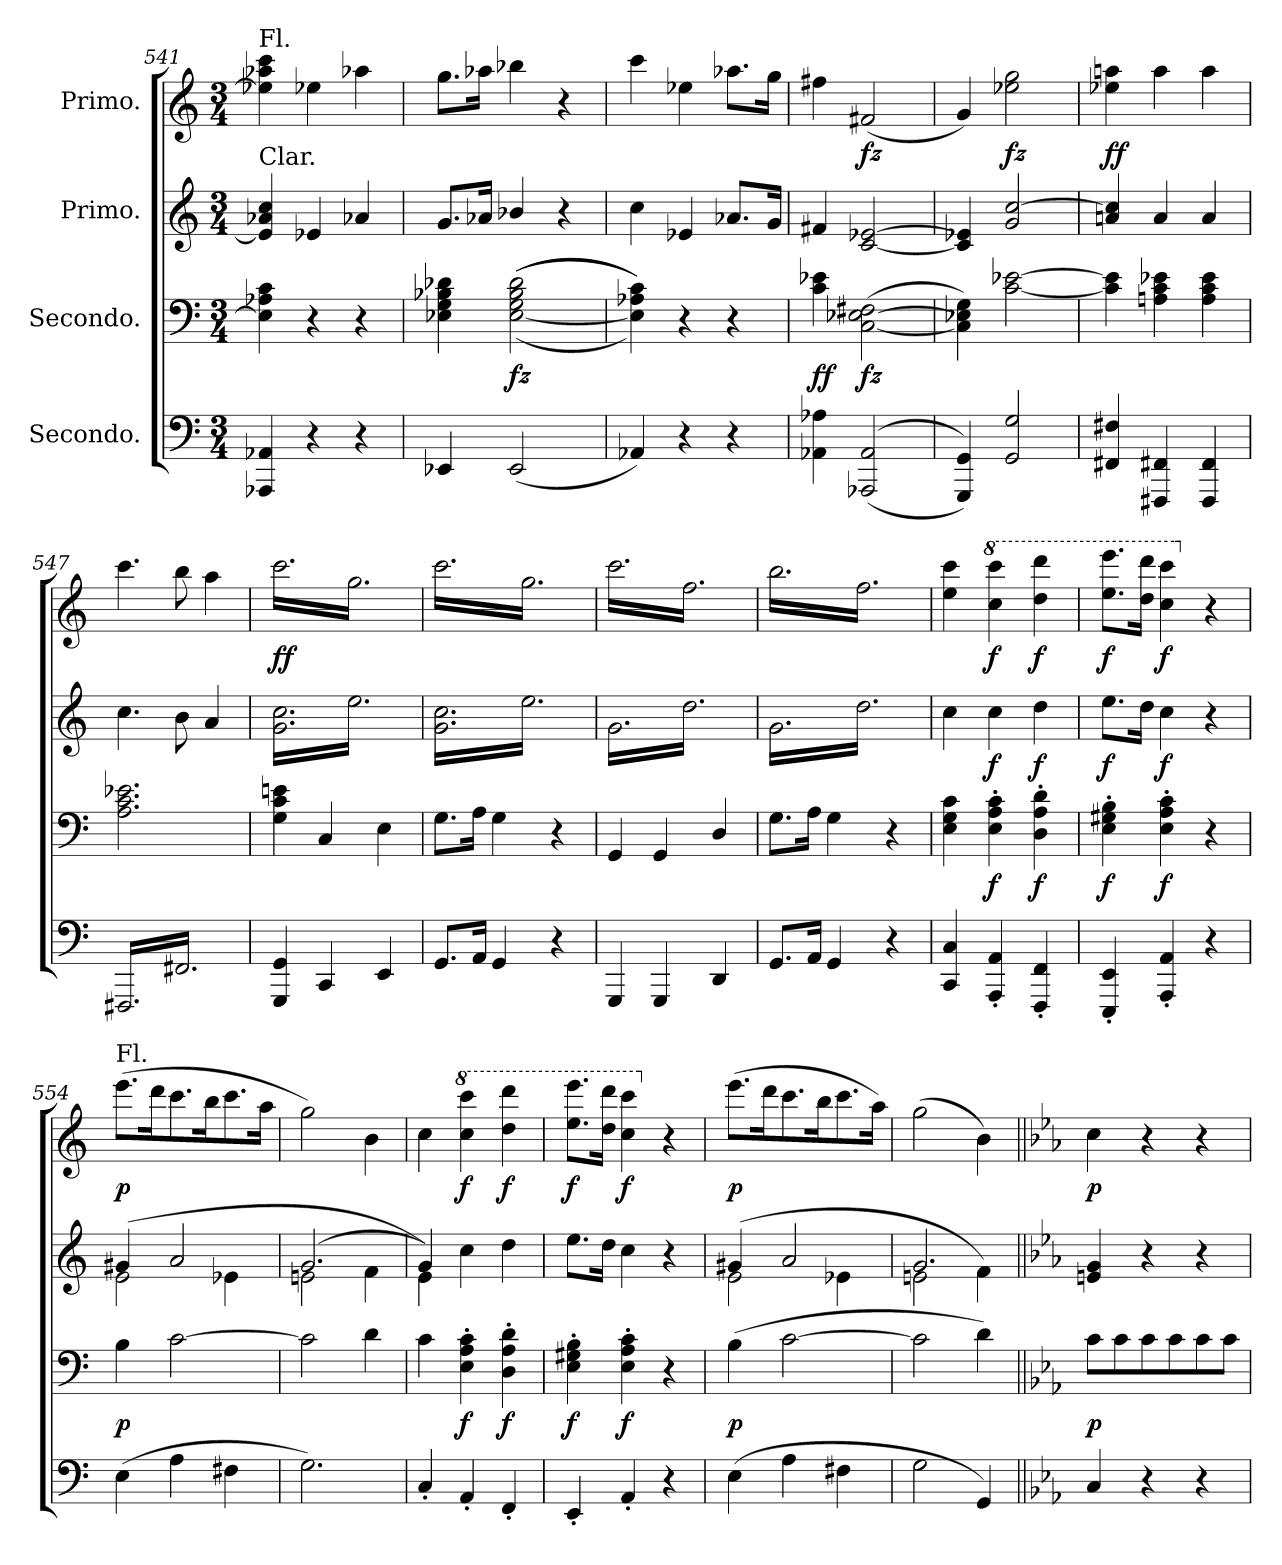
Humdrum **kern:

**kern	**kern	**dynam	**kern	**dynam	**kern	**dynam
*part4	*part3	*part3	*part2	*part2	*part1	*part1
*staff4	*staff3	*staff3	*staff2	*staff2	*staff1	*staff1
*I"Secondo.	*I"Secondo.	*	*I"Primo.	*	*I"Primo.	*
*clefF4	*clefF4	*	*clefG2	*	*clefG2	*
*k[]	*k[]	*	*k[]	*	*k[]	*
*M3/4	*M3/4	*	*M3/4	*	*M3/4	*
=541	=541	=541	=541	=541	=541	=541
!	!	!	!	!	!LO:TX:a:t=Fl.	!
!	!	!	!LO:TX:a:t=Clar.	!	!	!
4AAA-X/ 4AA-X/	4E-]\ 4A-X\ 4c\	.	4e-]/ 4a-X/ 4cc/	.	4ee-X]\ 4aa-X\ 4ccc\	.
4r	4r	.	4e-X/	.	4ee-X\	.
4r	4r	.	4a-X/	.	4aa-X\	.
=542	=542	=542	=542	=542	=542	=542
4EE-X/	4E-X\ 4G\ 4B-X\ 4d-X\	.	8.g/L	.	8.gg\L	.
.	.	.	16a-X/Jk	.	16aa-X\Jk	.
(2EE-/	(<(>(>[2E-\ 2G\ 2B-\ 2d-\	fz	4b-X/	.	4bb-X\	.
.	.	.	4r	.	4r	.
=543	=543	=543	=543	=543	=543	=543
4AA-X/)	4E-]\ 4A-X\ 4c\)))	.	4cc\	.	4ccc\	.
4r	4r	.	4e-X/	.	4ee-X\	.
4r	4r	.	8.a-X/L	.	8.aa-X\L	.
.	.	.	16g/Jk	.	16gg\Jk	.
=544	=544	=544	=544	=544	=544	=544
4AA-X\ 4A-X\	4c\ 4e-X\	ff	4f#X/	.	4ff#X\	.
(<(>2AAA-X/ 2AA-/	([2C\ [2E-X\ 2F#X\	fz	[2c/ [2e-X/	.	(2f#X/	fz
=545	=545	=545	=545	=545	=545	=545
4GGG/ 4GG/))	4C]\ 4E-X]\ 4G\)	.	4c]/ 4e-X]/	.	4g/)	.
2GG/ 2G/	[2c\ [2e-X\	.	2g/ [2cc/	.	2ee-X\ 2gg\	fz
=546	=546	=546	=546	=546	=546	=546
4FF#X/ 4F#X/	4c]\ 4e-]\	.	4an/ 4cc]/	.	4ee-X\ 4aan\	ff
4FFF#X/ 4FF#X/	4An\ 4c\ 4e-X\	.	4a/	.	4aa\	.
4FFF#/ 4FF#/	4A\ 4c\ 4e-\	.	4a/	.	4aa\	.
=547	=547	=547	=547	=547	=547	=547
*tremolo	*	*	*	*	*	*
16FFF#X/LL	2.A\ 2.c\ 2.e-X\	.	4.cc\	.	4.ccc\	.
16FF#X/	.	.	.	.	.	.
16FFF#X/	.	.	.	.	.	.
16FF#X/	.	.	.	.	.	.
16FFF#X/	.	.	.	.	.	.
16FF#X/	.	.	.	.	.	.
16FFF#X/	.	.	8b\	.	8bb\	.
16FF#X/	.	.	.	.	.	.
16FFF#X/	.	.	4a/	.	4aa\	.
16FF#X/	.	.	.	.	.	.
16FFF#X/	.	.	.	.	.	.
16FF#X/JJ	.	.	.	.	.	.
*Xtremolo	*	*	*	*	*	*
=548	=548	=548	=548	=548	=548	=548
*	*	*	*tremolo	*	*	*
*	*	*	*	*	*tremolo	*
4GGG/ 4GG/	4G\ 4c\ 4en\	.	16g\ 16cc\LL	.	16ccc\LL	ff
.	.	.	16ee\	.	16gg\	.
.	.	.	16g\ 16cc\	.	16ccc\	.
.	.	.	16ee\	.	16gg\	.
4CC/	4C/	.	16g\ 16cc\	.	16ccc\	.
.	.	.	16ee\	.	16gg\	.
.	.	.	16g\ 16cc\	.	16ccc\	.
.	.	.	16ee\	.	16gg\	.
4EE/	4E\	.	16g\ 16cc\	.	16ccc\	.
.	.	.	16ee\	.	16gg\	.
.	.	.	16g\ 16cc\	.	16ccc\	.
.	.	.	16ee\JJ	.	16gg\JJ	.
=549	=549	=549	=549	=549	=549	=549
8.GG/L	8.G\L	.	16g\ 16cc\LL	.	16ccc\LL	.
.	.	.	16ee\	.	16gg\	.
.	.	.	16g\ 16cc\	.	16ccc\	.
16AA/Jk	16A\Jk	.	16ee\	.	16gg\	.
4GG/	4G\	.	16g\ 16cc\	.	16ccc\	.
.	.	.	16ee\	.	16gg\	.
.	.	.	16g\ 16cc\	.	16ccc\	.
.	.	.	16ee\	.	16gg\	.
4r	4r	.	16g\ 16cc\	.	16ccc\	.
.	.	.	16ee\	.	16gg\	.
.	.	.	16g\ 16cc\	.	16ccc\	.
.	.	.	16ee\JJ	.	16gg\JJ	.
=550	=550	=550	=550	=550	=550	=550
4GGG/	4GG/	.	16g\LL	.	16ccc\LL	.
.	.	.	16dd\	.	16ff\	.
.	.	.	16g\	.	16ccc\	.
.	.	.	16dd\	.	16ff\	.
4GGG/	4GG/	.	16g\	.	16ccc\	.
.	.	.	16dd\	.	16ff\	.
.	.	.	16g\	.	16ccc\	.
.	.	.	16dd\	.	16ff\	.
4DD/	4D/	.	16g\	.	16ccc\	.
.	.	.	16dd\	.	16ff\	.
.	.	.	16g\	.	16ccc\	.
.	.	.	16dd\JJ	.	16ff\JJ	.
=551	=551	=551	=551	=551	=551	=551
8.GG/L	8.G\L	.	16g\LL	.	16bb\LL	.
.	.	.	16dd\	.	16ff\	.
.	.	.	16g\	.	16bb\	.
16AA/Jk	16A\Jk	.	16dd\	.	16ff\	.
4GG/	4G\	.	16g\	.	16bb\	.
.	.	.	16dd\	.	16ff\	.
.	.	.	16g\	.	16bb\	.
.	.	.	16dd\	.	16ff\	.
4r	4r	.	16g\	.	16bb\	.
.	.	.	16dd\	.	16ff\	.
.	.	.	16g\	.	16bb\	.
.	.	.	16dd\JJ	.	16ff\JJ	.
*	*	*	*	*	*Xtremolo	*
*	*	*	*Xtremolo	*	*	*
=552	=552	=552	=552	=552	=552	=552
4CC/ 4C/	4E\ 4G\ 4c\	.	4cc\	.	4ee\ 4ccc\	.
.	.	.	.	.	.	.
.	.	.	.	.	.	.
.	.	.	.	.	.	.
*	*	*	*	*	*8va	*
!	!	!	!	!LO:DY:b	!	!
4AAA'/ 4AA'/	4E'\ 4A'\ 4c'\	f	4cc\	f	4ccc\ 4cccc\	f
.	.	.	.	.	.	.
!	!	!	!	!LO:DY:b	!	!
4FFF'/ 4FF'/	4D'\ 4A'\ 4d'\	f	4dd\	f	4ddd\ 4dddd\	f
=553	=553	=553	=553	=553	=553	=553
!	!	!	!	!LO:DY:b	!	!
4EEE'/ 4EE'/	4E'\ 4G#X'\ 4B'\	f	8.ee\L	f	8.eee\ 8.eeee\L	f
.	.	.	16dd\Jk	.	16ddd\ 16dddd\Jk	.
!	!	!	!	!LO:DY:b	!	!
4AAA'/ 4AA'/	4E'\ 4A'\ 4c'\	f	4cc\	f	4ccc\ 4cccc\	f
*	*	*	*	*	*X8va	*
4r	4r	.	4r	.	4r	.
=554	=554	=554	=554	=554	=554	=554
*	*	*	*^	*	*	*
!	!	!	!	!	!	!LO:TX:a:t=Fl.	!
(4E\	4B\	p	(4g#X/	2e\	.	(8.eee\L	p
.	.	.	.	.	.	16ddd\K	.
4A\	[2c\	.	2a/	.	.	8.ccc\	.
.	.	.	.	.	.	16bb\K	.
4F#X\	.	.	.	4e-X\	.	8.ccc\	.
.	.	.	.	.	.	16aa\Jk	.
=555	=555	=555	=555	=555	=555	=555	=555
2.G\)	2c\]	.	(2.g/	2en\	.	2gg\)	.
.	4d\	.	.	4f\	.	4b\	.
=556	=556	=556	=556	=556	=556	=556	=556
4C'/	4c\	.	4g/))	4e\	.	4cc\	.
*	*	*	*	*	*	*8va	*
4AA'/	4E'\ 4A'\ 4c'\	f	4cc\	2ryy	.	4ccc\ 4cccc\	f
4FF'/	4D'\ 4A'\ 4d'\	f	4dd\	.	.	4ddd\ 4dddd\	f
*	*	*	*v	*v	*	*	*
=557	=557	=557	=557	=557	=557	=557
4EE'/	4E'\ 4G#X'\ 4B'\	f	8.ee\L	.	8.eee\ 8.eeee\L	f
.	.	.	16dd\Jk	.	16ddd\ 16dddd\Jk	.
4AA'/	4E'\ 4A'\ 4c'\	f	4cc\	.	4ccc\ 4cccc\	f
*	*	*	*	*	*X8va	*
4r	4r	.	4r	.	4r	.
=558	=558	=558	=558	=558	=558	=558
*	*	*	*^	*	*	*
(4E\	(4B\	p	(4g#X/	2e\	.	(8.eee\L	p
.	.	.	.	.	.	16ddd\K	.
4A\	[2c\	.	2a/	.	.	8.ccc\	.
.	.	.	.	.	.	16bb\K	.
4F#X\	.	.	.	4e-X\	.	8.ccc\	.
.	.	.	.	.	.	16aa\Jk)	.
=559	=559	=559	=559	=559	=559	=559	=559
2G\	2c\]	.	2.g/	2en\	.	(2gg\	.
4GG/)	4d\)	.	.	4f\)	.	4b\)	.
*	*	*	*v	*v	*	*	*
=560||	=560||	=560||	=560||	=560||	=560||	=560||
*k[b-e-a-]	*k[b-e-a-]	*	*k[b-e-a-]	*	*k[b-e-a-]	*
4C/	8c\L	p	4en/ 4g/	.	4cc\	p
.	8c\	.	.	.	.	.
4r	8c\	.	4r	.	4r	.
.	8c\	.	.	.	.	.
4r	8c\	.	4r	.	4r	.
.	8c\J	.	.	.	.	.
=	=	=	=	=	=	=
*-	*-	*-	*-	*-	*-	*-
